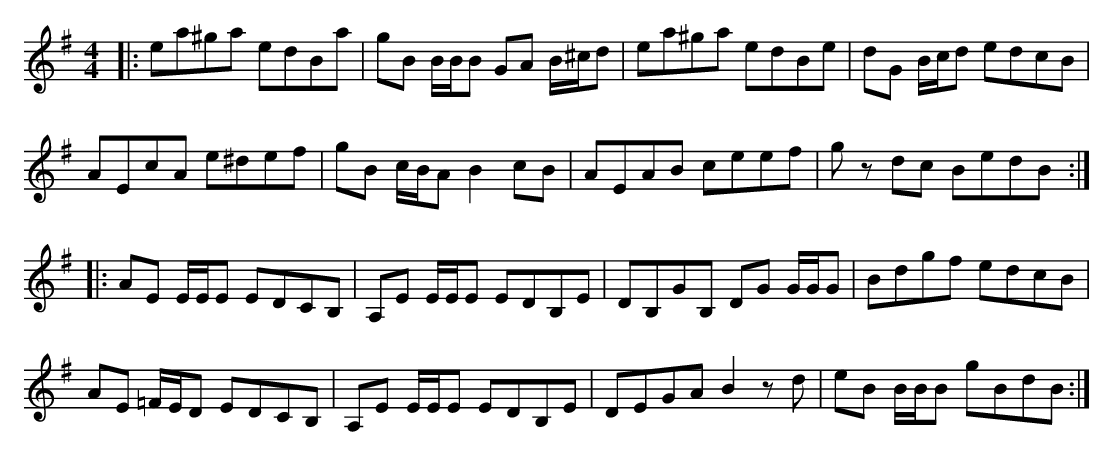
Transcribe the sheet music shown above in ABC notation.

X:1
M:4/4
K:G
|:ea^ga edBa|gB B/B/B GA B/^c/d|ea^ga edBe|dG B/c/d edcB|
AEcA e^def|gB c/B/A B2 cB|AEAB ceef|g z dc BedB:|
|:AE E/E/E EDCB,|A,E E/E/E EDB,E|DB,GB, DG G/G/G|Bdgf edcB|
AE =F/E/D EDCB,|A,E E/E/E EDB,E|DEGA B2 z d|eB B/B/B gBdB:|
